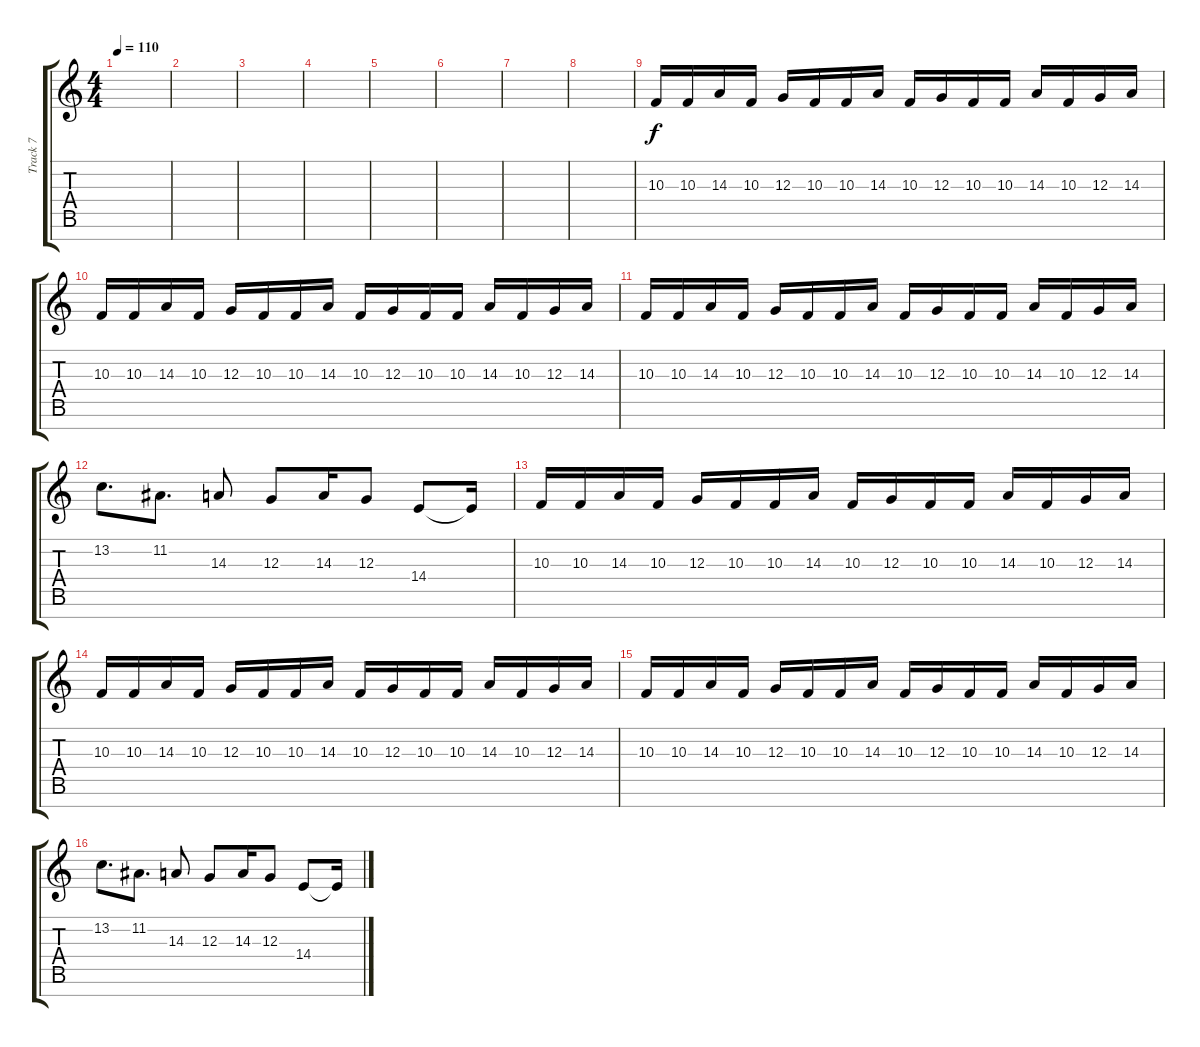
\track ("Track 7" "Track 7") {instrument harpsichord}
\staff {score tabs}
\tuning (E4 B3 G3 D3 A2 E2 B1) {hide}
\ts (4 4)
\tempo 110
\clef g2
\ks c
|
|
|
|
|
|
|
|
10.3.16 10.3.16 14.3.16 10.3.16 12.3.16 10.3.16 10.3.16 14.3.16 10.3.16 12.3.16 10.3.16 10.3.16 14.3.16 10.3.16 12.3.16 14.3.16 |
10.3.16 10.3.16 14.3.16 10.3.16 12.3.16 10.3.16 10.3.16 14.3.16 10.3.16 12.3.16 10.3.16 10.3.16 14.3.16 10.3.16 12.3.16 14.3.16 |
10.3.16 10.3.16 14.3.16 10.3.16 12.3.16 10.3.16 10.3.16 14.3.16 10.3.16 12.3.16 10.3.16 10.3.16 14.3.16 10.3.16 12.3.16 14.3.16 |
13.2.8{d} 11.2.8{d} 14.3.8 12.3.8 14.3.16 12.3.8 14.4.8 14.4{t}.16 |
10.3.16 10.3.16 14.3.16 10.3.16 12.3.16 10.3.16 10.3.16 14.3.16 10.3.16 12.3.16 10.3.16 10.3.16 14.3.16 10.3.16 12.3.16 14.3.16 |
10.3.16 10.3.16 14.3.16 10.3.16 12.3.16 10.3.16 10.3.16 14.3.16 10.3.16 12.3.16 10.3.16 10.3.16 14.3.16 10.3.16 12.3.16 14.3.16 |
10.3.16 10.3.16 14.3.16 10.3.16 12.3.16 10.3.16 10.3.16 14.3.16 10.3.16 12.3.16 10.3.16 10.3.16 14.3.16 10.3.16 12.3.16 14.3.16 |
13.2.8{d} 11.2.8{d} 14.3.8 12.3.8 14.3.16 12.3.8 14.4.8 14.4{t}.16
